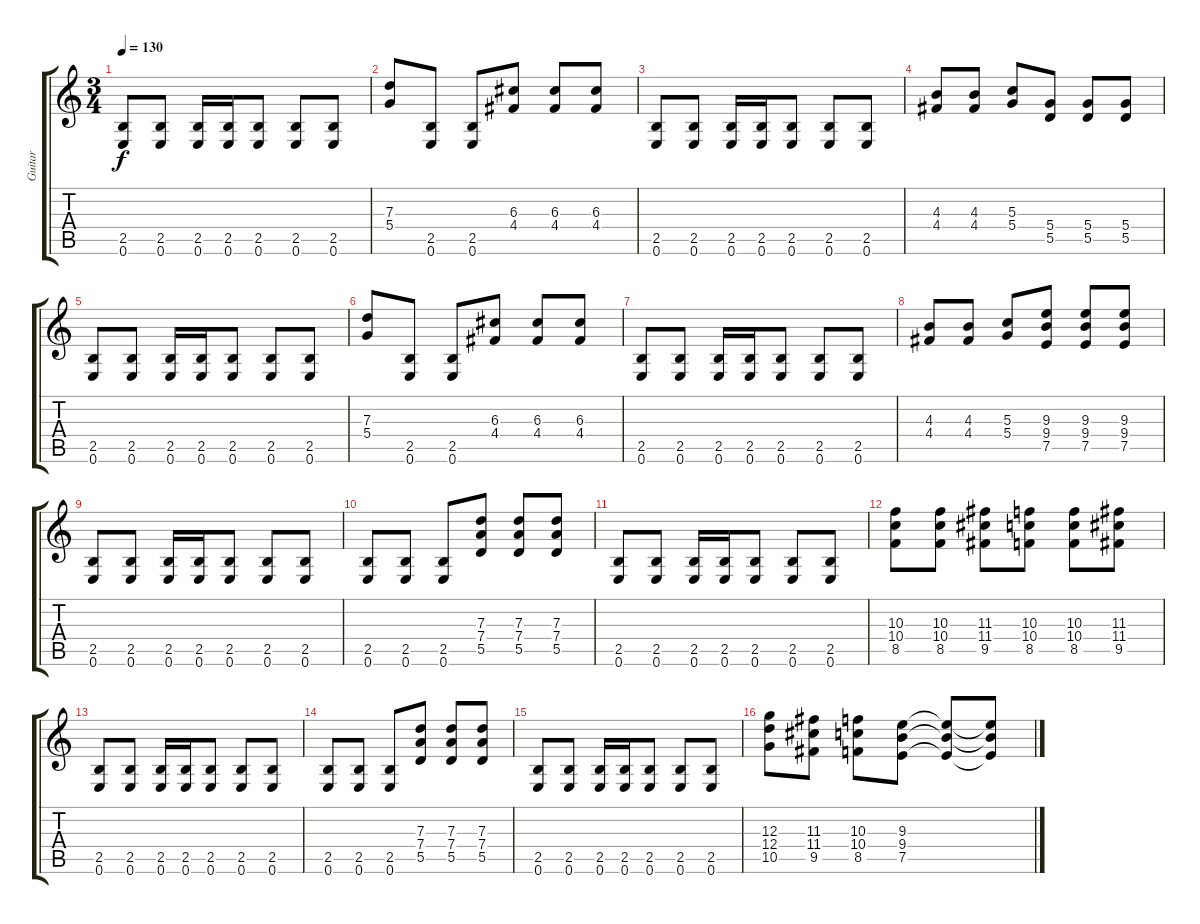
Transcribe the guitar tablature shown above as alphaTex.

\track ("Guitar" "Guitar") {instrument distortionguitar}
\staff {score tabs}
\tuning (E4 B3 G3 D3 A2 E2) {hide}
\ts (3 4)
\tempo 130
\clef g2
\ks c
(2.5 0.6).8{dy f} (2.5 0.6).8 (2.5 0.6).16 (2.5 0.6).16 (2.5 0.6).8 (2.5 0.6).8 (2.5 0.6).8 |
(7.3 5.4).8 (2.5 0.6).8 (2.5 0.6).8 (6.3 4.4).8 (6.3 4.4).8 (6.3 4.4).8 |
(2.5 0.6).8 (2.5 0.6).8 (2.5 0.6).16 (2.5 0.6).16 (2.5 0.6).8 (2.5 0.6).8 (2.5 0.6).8 |
(4.3 4.4).8 (4.3 4.4).8 (5.3 5.4).8 (5.4 5.5).8 (5.4 5.5).8 (5.4 5.5).8 |
(2.5 0.6).8 (2.5 0.6).8 (2.5 0.6).16 (2.5 0.6).16 (2.5 0.6).8 (2.5 0.6).8 (2.5 0.6).8 |
(7.3 5.4).8 (2.5 0.6).8 (2.5 0.6).8 (6.3 4.4).8 (6.3 4.4).8 (6.3 4.4).8 |
(2.5 0.6).8 (2.5 0.6).8 (2.5 0.6).16 (2.5 0.6).16 (2.5 0.6).8 (2.5 0.6).8 (2.5 0.6).8 |
(4.3 4.4).8 (4.3 4.4).8 (5.3 5.4).8 (9.3 9.4 7.5).8 (9.3 9.4 7.5).8 (9.3 9.4 7.5).8 |
(2.5 0.6).8 (2.5 0.6).8 (2.5 0.6).16 (2.5 0.6).16 (2.5 0.6).8 (2.5 0.6).8 (2.5 0.6).8 |
(2.5 0.6).8 (2.5 0.6).8 (2.5 0.6).8 (7.3 7.4 5.5).8 (7.3 7.4 5.5).8 (7.3 7.4 5.5).8 |
(2.5 0.6).8 (2.5 0.6).8 (2.5 0.6).16 (2.5 0.6).16 (2.5 0.6).8 (2.5 0.6).8 (2.5 0.6).8 |
(10.3 10.4 8.5).8 (10.3 10.4 8.5).8 (11.3 11.4 9.5).8 (10.3 10.4 8.5).8 (10.3 10.4 8.5).8 (11.3 11.4 9.5).8 |
(2.5 0.6).8 (2.5 0.6).8 (2.5 0.6).16 (2.5 0.6).16 (2.5 0.6).8 (2.5 0.6).8 (2.5 0.6).8 |
(2.5 0.6).8 (2.5 0.6).8 (2.5 0.6).8 (7.3 7.4 5.5).8 (7.3 7.4 5.5).8 (7.3 7.4 5.5).8 |
(2.5 0.6).8 (2.5 0.6).8 (2.5 0.6).16 (2.5 0.6).16 (2.5 0.6).8 (2.5 0.6).8 (2.5 0.6).8 |
(12.3 12.4 10.5).8 (11.3 11.4 9.5).8 (10.3 10.4 8.5).8 (9.3 9.4 7.5).8 (9.3{t} 9.4{t} 7.5{t}).8 (9.3{t} 9.4{t} 7.5{t}).8
